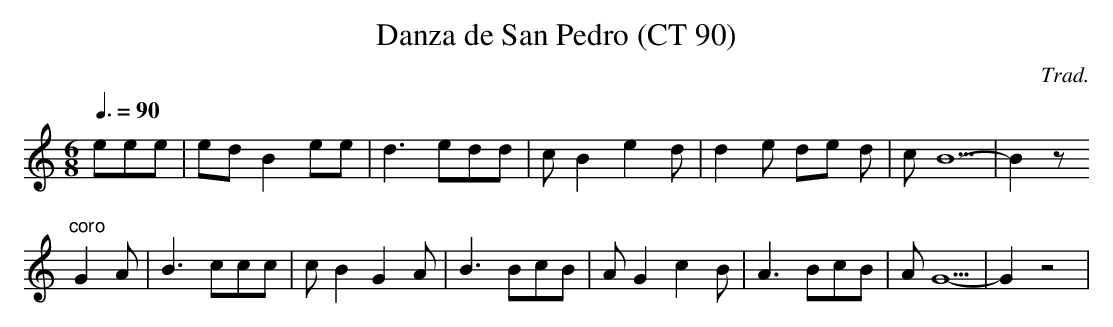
X:1
T:Danza de San Pedro (CT 90)
C:Trad.
M:6/8
L:1/8
Q:3/8=90
K:C
eee|ed B2 ee|d3 edd|cB2 e2 d|d2 e de d|c B5-|B2 z
"coro"
G2 A|B3 ccc|c B2 G2 A|B3 BcB|A G2 c2 B|A3 BcB|A G5-|G2 z4|
